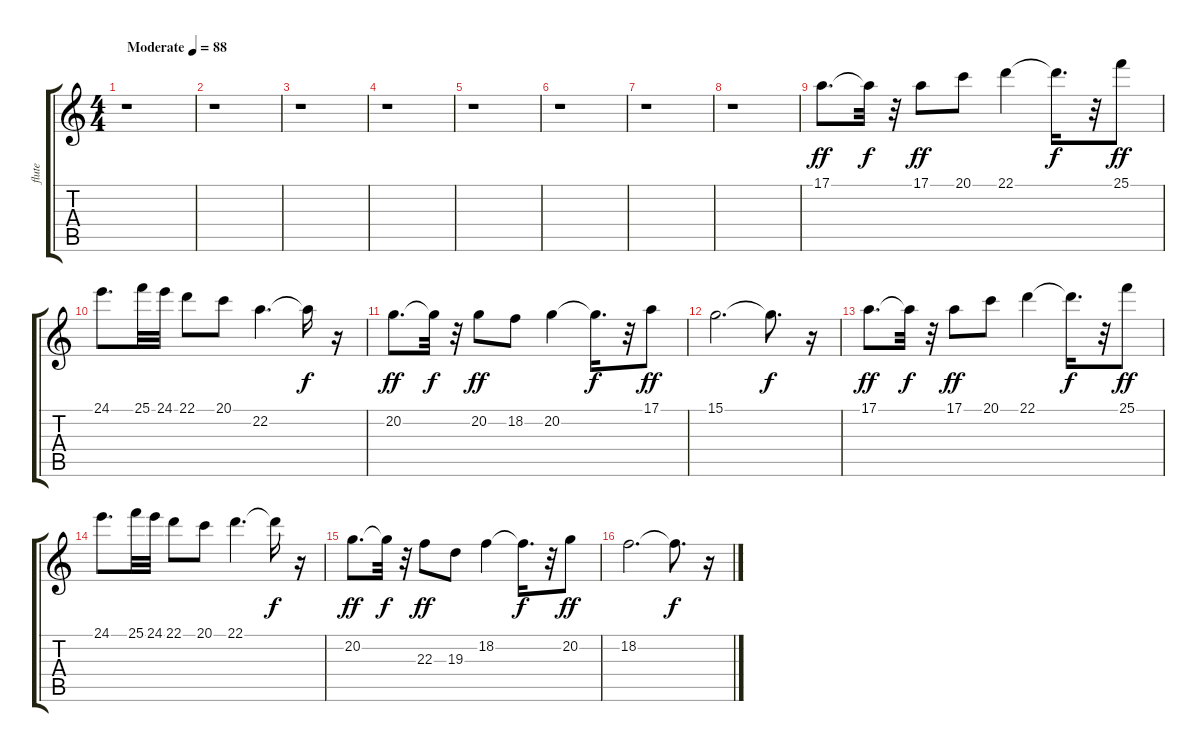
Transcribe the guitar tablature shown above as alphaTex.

\track ("flute" "flute") {instrument flute}
\staff {score tabs}
\tuning (E4 B3 G3 D3 A2 E2) {hide}
\ts (4 4)
\tempo (88 "Moderate")
\clef g2
\ks c
r.1{dy ff instrument flute} |
r.1 |
r.1 |
r.1 |
r.1 |
r.1 |
r.1 |
r.1 |
17.1.8{d} 17.1{t}.32{dy f} r.32 17.1.8{dy ff} 20.1.8 22.1.4 22.1{t}.16{d dy f} r.32 25.1.8{dy ff} |
24.1.8{d} 25.1.32 24.1.32 22.1.8 20.1.8 22.2.4{d} 22.2{t}.16{dy f} r.16 |
20.2.8{d dy ff} 20.2{t}.32{dy f} r.32 20.2.8{dy ff} 18.2.8 20.2.4 20.2{t}.16{d dy f} r.32 17.1.8{dy ff} |
15.1.2{d} 15.1{t}.8{d dy f} r.16 |
17.1.8{d dy ff} 17.1{t}.32{dy f} r.32 17.1.8{dy ff} 20.1.8 22.1.4 22.1{t}.16{d dy f} r.32 25.1.8{dy ff} |
24.1.8{d} 25.1.32 24.1.32 22.1.8 20.1.8 22.1.4{d} 22.1{t}.16{dy f} r.16 |
20.2.8{d dy ff} 20.2{t}.32{dy f} r.32 22.3.8{dy ff} 19.3.8 18.2.4 18.2{t}.16{d dy f} r.32 20.2.8{dy ff} |
18.2.2{d} 18.2{t}.8{d dy f} r.16
